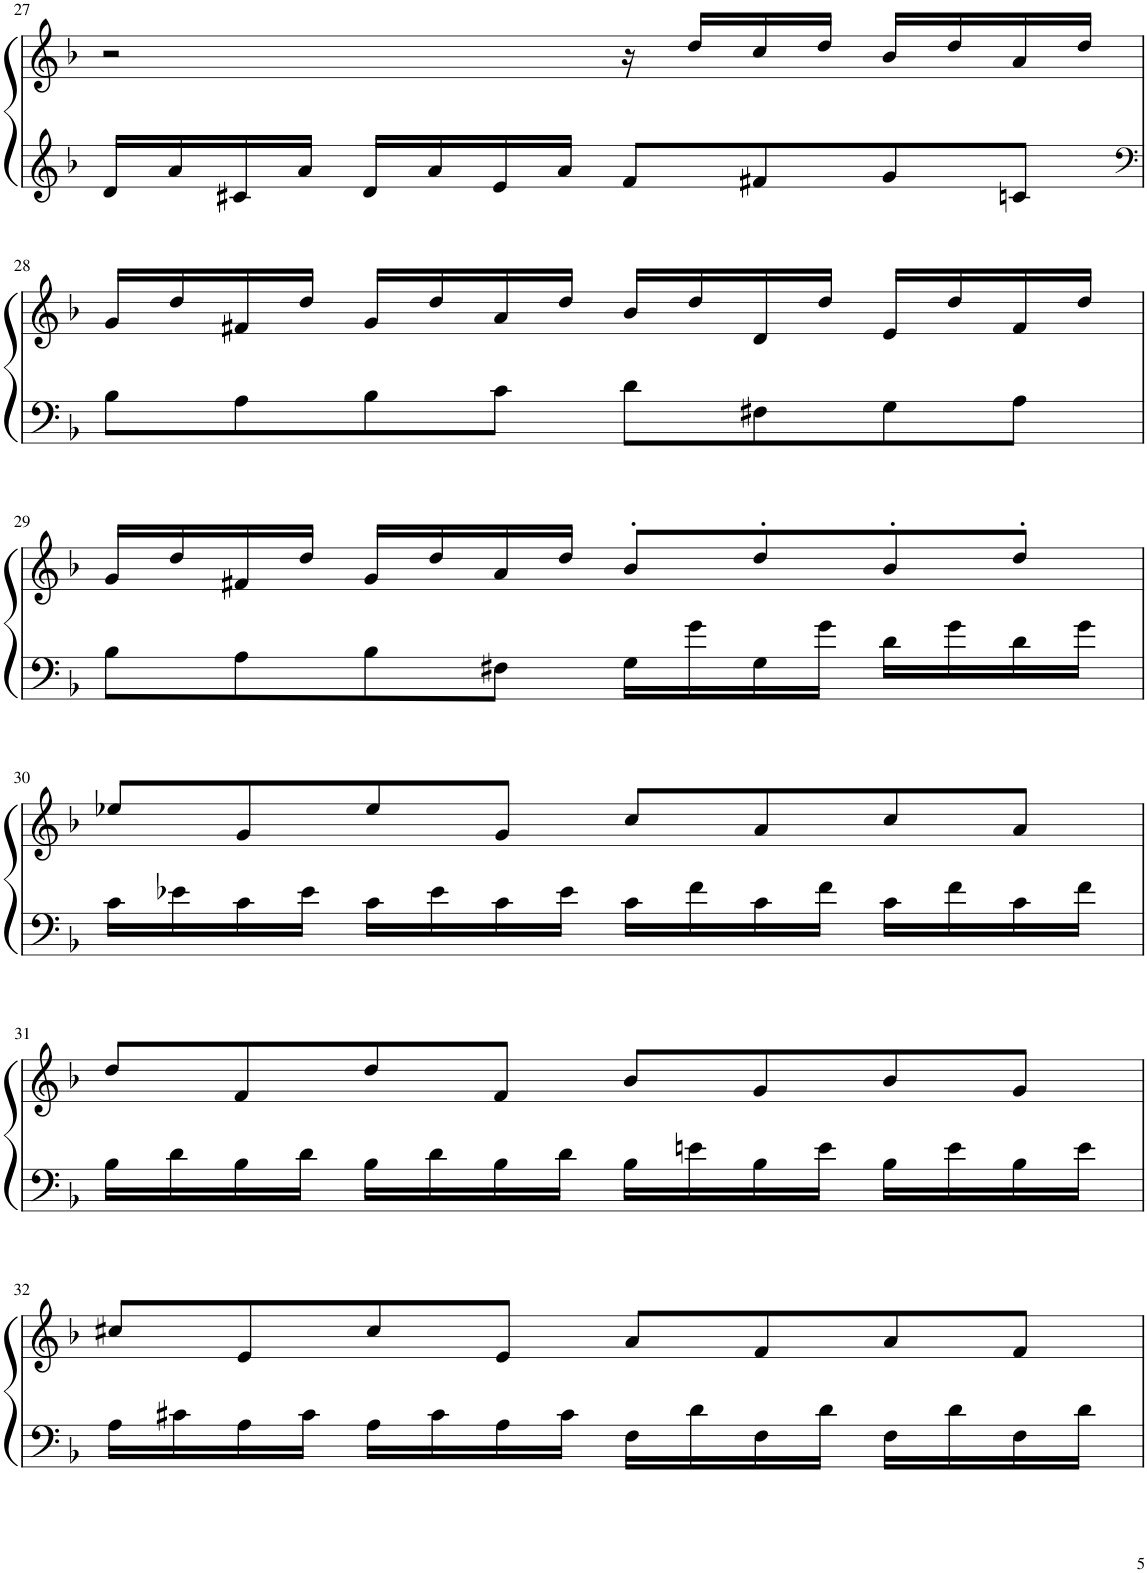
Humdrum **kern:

**kern	**kern
*part1	*part1
*staff2	*staff1
*I"Piano	*
*I'Pno.	*
!!LO:PB:g=z
*clefG2	*clefG2
*k[b-]	*k[b-]
*M4/4	*M4/4
*met(c)	*met(c)
=27	=27
16d/LL	2r
16a/	.
16c#X/	.
16a/JJ	.
16d/LL	.
16a/	.
16e/	.
16a/JJ	.
8f/L	16r
.	16dd/LL
8f#X/	16cc/
.	16dd/JJ
8g/	16b-/LL
.	16dd/
8cn/J	16a/
.	16dd/JJ
!!LO:LB:g=z
=28	=28
*clefF4	*
8B-\L	16g/LL
.	16dd/
8A\	16f#X/
.	16dd/JJ
8B-\	16g/LL
.	16dd/
8c\J	16a/
.	16dd/JJ
8d\L	16b-/LL
.	16dd/
8F#X\	16d/
.	16dd/JJ
8G\	16e/LL
.	16dd/
8A\J	16f#/
.	16dd/JJ
!!LO:LB:g=z
=29	=29
8B-\L	16g/LL
.	16dd/
8A\	16f#X/
.	16dd/JJ
8B-\	16g/LL
.	16dd/
8F#X\J	16a/
.	16dd/JJ
16G\LL	8b-'>/L
16g\	.
16G\	8dd'>/
16g\JJ	.
16d\LL	8b-'>/
16g\	.
16d\	8dd'>/J
16g\JJ	.
!!LO:LB:g=z
=30	=30
16c\LL	8ee-X/L
16e-X\	.
16c\	8g/
16e-\JJ	.
16c\LL	8ee-/
16e-\	.
16c\	8g/J
16e-\JJ	.
16c\LL	8cc'/L
16f\	.
16c\	8a'/
16f\JJ	.
16c\LL	8cc'/
16f\	.
16c\	8a'/J
16f\JJ	.
!!LO:LB:g=z
=31	=31
16B-\LL	8dd/L
16d\	.
16B-\	8f/
16d\JJ	.
16B-\LL	8dd/
16d\	.
16B-\	8f/J
16d\JJ	.
16B-\LL	8b-'/L
16en\	.
16B-\	8g'/
16e\JJ	.
16B-\LL	8b-'/
16e\	.
16B-\	8g'/J
16e\JJ	.
!!LO:LB:g=z
=32	=32
16A\LL	8cc#X/L
16c#X\	.
16A\	8e/
16c#\JJ	.
16A\LL	8cc#/
16c#\	.
16A\	8e/J
16c#\JJ	.
16F\LL	8a'/L
16d\	.
16F\	8f'/
16d\JJ	.
16F\LL	8a'/
16d\	.
16F\	8f'/J
16d\JJ	.
=	=
*-	*-
